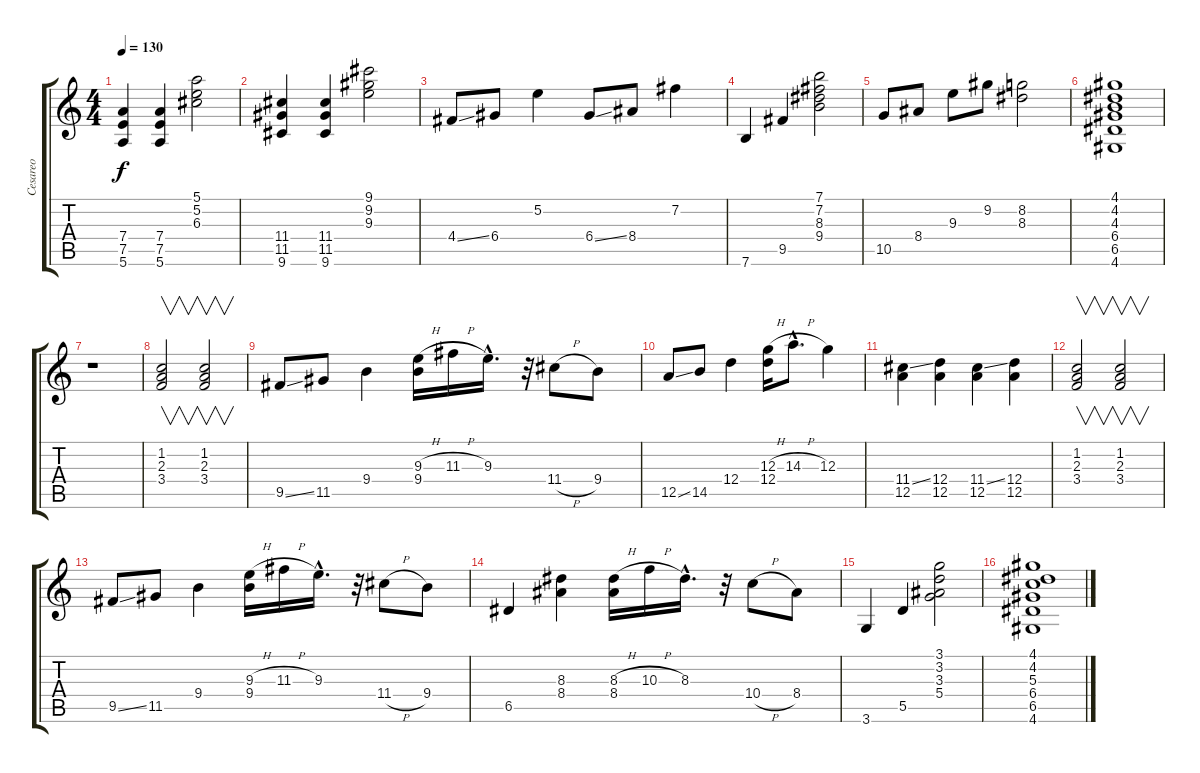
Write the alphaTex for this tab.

\track ("Cesareo" "Cesareo") {instrument electricguitarclean}
\staff {score tabs}
\tuning (E4 B3 G3 D3 A2 E2) {hide}
\ts (4 4)
\tempo 130
\clef g2
\ks c
(7.4 7.5 5.6).4{dy f} (7.4 7.5 5.6).4 (5.1 5.2 6.3).2 |
(11.4 11.5 9.6).4 (11.4 11.5 9.6).4 (9.1 9.2 9.3).2 |
4.4{ss}.8 6.4.8 5.2.4 6.4{ss}.8 8.4.8 7.2.4 |
7.6.4 9.5.4 (7.1 7.2 8.3 9.4).2 |
10.5.8 8.4.8 9.3.8 9.2.8 (8.2 8.3).2 |
(4.1 4.2 4.3 6.4 6.5 4.6).1 |
r.1 |
(1.2 2.3 3.4).2{v} (1.2 2.3 3.4).2{v} |
9.5{ss}.8 11.5.8 9.4.4 (9.3{h} 9.4).16 11.3{h}.16 9.3{hac}.16{d} r.32 11.4{h}.8 9.4.8 |
12.5{ss}.8 14.5.8 12.4.4 (12.3{h} 12.4).16 14.3{h hac}.8{d} 12.3.4 |
(11.4{ss} 12.5).4 (12.4 12.5).4 (11.4{ss} 12.5).4 (12.4 12.5).4 |
(1.2 2.3 3.4).2{v} (1.2 2.3 3.4).2{v} |
9.5{ss}.8 11.5.8 9.4.4 (9.3{h} 9.4).16 11.3{h}.16 9.3{hac}.16{d} r.32 11.4{h}.8 9.4.8 |
6.5.4 (8.3 8.4).4 (8.3{h} 8.4).16 10.3{h}.16 8.3{hac}.16{d} r.32 10.4{h}.8 8.4.8 |
3.6.4 5.5.4 (3.1 3.2 3.3 5.4).2 |
(4.1 4.2 5.3 6.4 6.5 4.6).1
